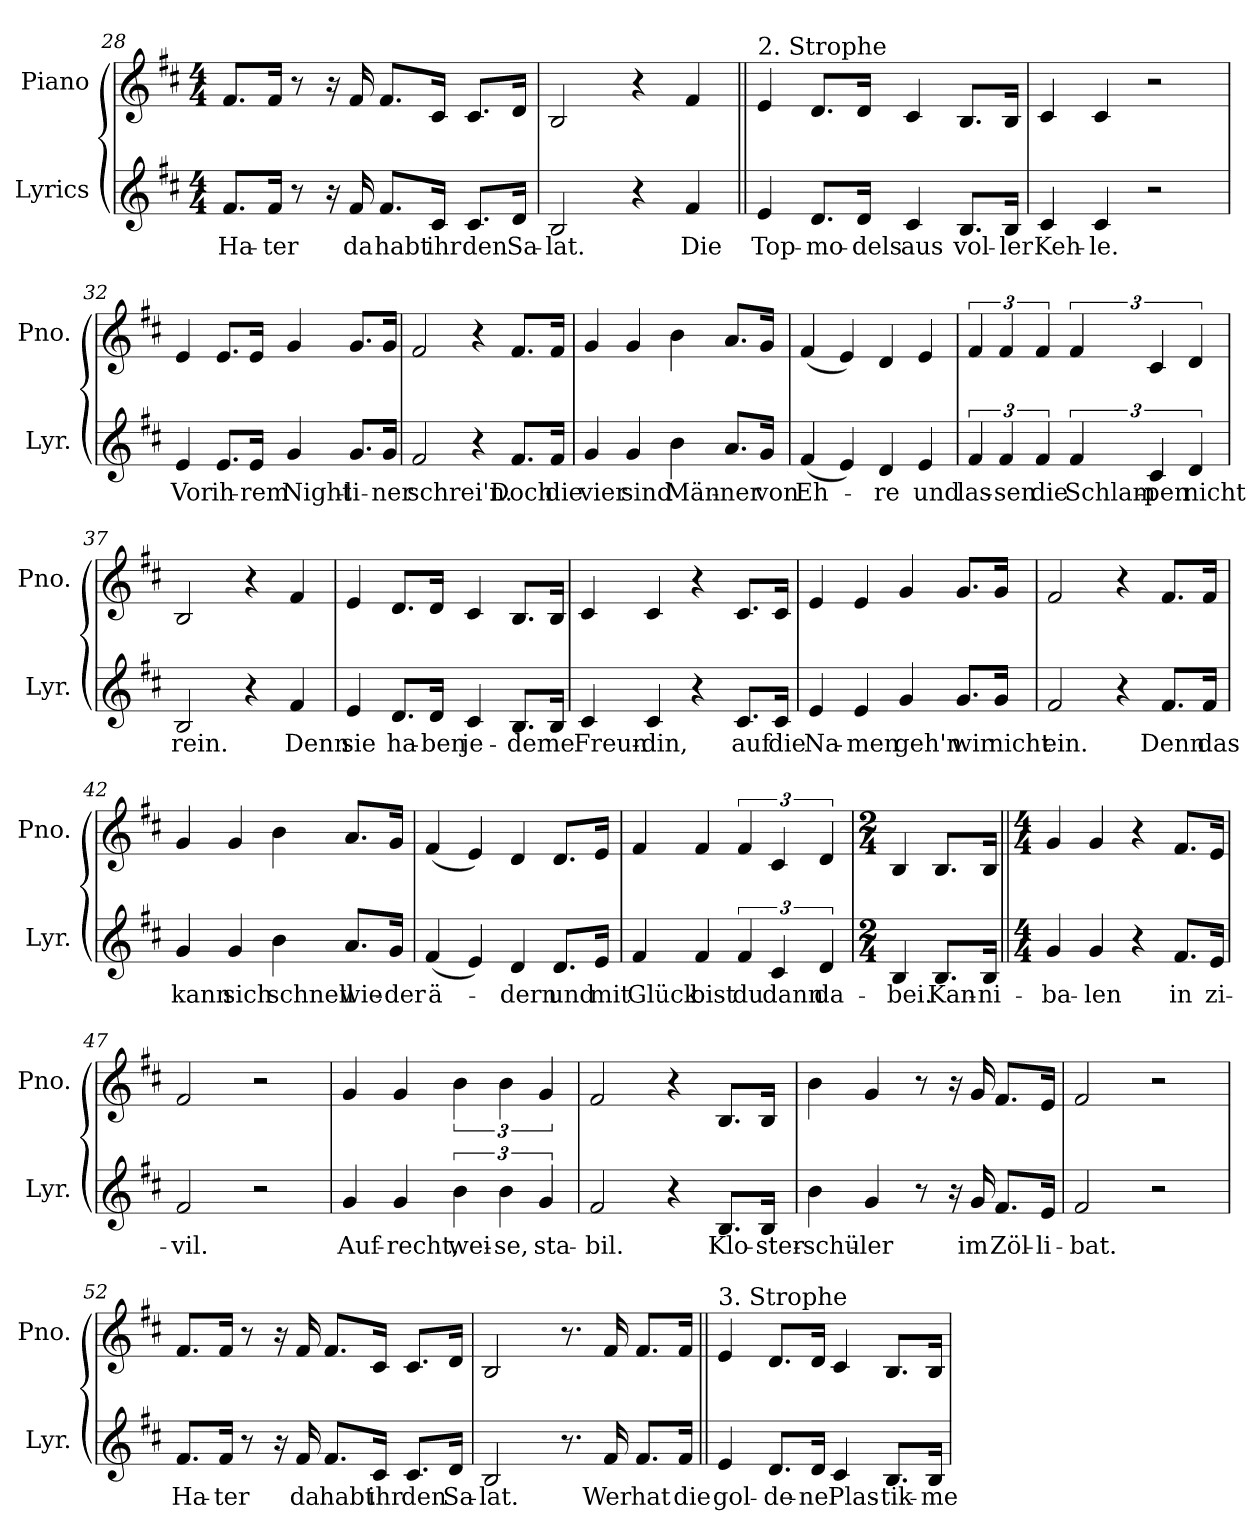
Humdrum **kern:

**kern	**text	**kern
*part2	*part2	*part1
*staff2	*staff2	*staff1
*I"Lyrics	*	*I"Piano
*I'Lyr.	*	*I'Pno.
*clefG2	*	*clefG2
*k[f#c#]	*	*k[f#c#]
*M4/4	*	*M4/4
=28	=28	=28
8.f#L	Ha-	8.f#L
16f#Jk	-ter	16f#Jk
8r	.	8r
16r	.	16r
16f#	da	16f#
8.f#L	habt	8.f#L
16c#Jk	ihr	16c#Jk
8.c#L	den	8.c#L
16dJk	Sa-	16dJk
=29	=29	=29
2B	-lat.	2B
4r	.	4r
4f#	Die	4f#
=30||	=30||	=30||
!	!	!LO:TX:t=2. Strophe
4e	Top-	4e
8.dL	-mo-	8.dL
16dJk	-dels	16dJk
4c#	aus	4c#
8.BL	vol-	8.BL
16BJk	-ler	16BJk
=31	=31	=31
4c#	Keh-	4c#
4c#	-le.	4c#
2r	.	2r
=32	=32	=32
4e	Vor	4e
8.eL	ih-	8.eL
16eJk	-rem	16eJk
4g	Night-	4g
8.gL	-li-	8.gL
16gJk	-ner	16gJk
=33	=33	=33
2f#	schrei'n.	2f#
4r	.	4r
8.f#L	Doch	8.f#L
16f#Jk	die	16f#Jk
=34	=34	=34
4g	vier	4g
4g	sind	4g
4b	Män-	4b
8.aL	-ner	8.aL
16gJk	von	16gJk
=35	=35	=35
(<4f#	Eh-	(<4f#
4e)	.	4e)
4d	-re	4d
4e	und	4e
=36	=36	=36
6f#	las-	6f#
6f#	-sen	6f#
6f#	die	6f#
6f#	Schlam-	6f#
6c#	-pen	6c#
6d	nicht	6d
=37	=37	=37
2B	rein.	2B
4r	.	4r
4f#	Denn	4f#
=38	=38	=38
4e	sie	4e
8.dL	ha-	8.dL
16dJk	-ben	16dJk
4c#	je-	4c#
8.BL	-der	8.BL
16BJk	ne	16BJk
=39	=39	=39
4c#	Freun-	4c#
4c#	-din,	4c#
4r	.	4r
8.c#L	auf	8.c#L
16c#Jk	die	16c#Jk
=40	=40	=40
4e	Na-	4e
4e	-men	4e
4g	geh'n	4g
8.gL	wir	8.gL
16gJk	nicht	16gJk
=41	=41	=41
2f#	ein.	2f#
4r	.	4r
8.f#L	Denn	8.f#L
16f#Jk	das	16f#Jk
=42	=42	=42
4g	kann	4g
4g	sich	4g
4b	schnell	4b
8.aL	wie-	8.aL
16gJk	-der	16gJk
=43	=43	=43
(<4f#	ä-	(<4f#
4e)	.	4e)
4d	-dern	4d
8.dL	und	8.dL
16eJk	mit	16eJk
=44	=44	=44
4f#	Glück	4f#
4f#	bist	4f#
6f#	du	6f#
6c#	dann	6c#
6d	da-	6d
=45	=45	=45
*M2/4	*	*M2/4
4B	-bei.	4B
8.BL	Kan-	8.BL
16BJk	-ni-	16BJk
=46||	=46||	=46||
*M4/4	*	*M4/4
4g	-ba-	4g
4g	-len	4g
4r	.	4r
8.f#L	in	8.f#L
16eJk	zi-	16eJk
=47	=47	=47
2f#	-vil.	2f#
2r	.	2r
=48	=48	=48
4g	Auf-	4g
4g	-recht,	4g
6b	wei-	6b
6b	-se,	6b
6g	sta-	6g
=49	=49	=49
2f#	-bil.	2f#
4r	.	4r
8.BL	Klo-	8.BL
16BJk	-ster-	16BJk
=50	=50	=50
4b	-schü-	4b
4g	-ler	4g
8r	.	8r
16r	.	16r
16g	im	16g
8.f#L	Zöl-	8.f#L
16eJk	-li-	16eJk
=51	=51	=51
2f#	-bat.	2f#
2r	.	2r
=52	=52	=52
8.f#L	Ha-	8.f#L
16f#Jk	-ter	16f#Jk
8r	.	8r
16r	.	16r
16f#	da	16f#
8.f#L	habt	8.f#L
16c#Jk	ihr	16c#Jk
8.c#L	den	8.c#L
16dJk	Sa-	16dJk
=53	=53	=53
2B	-lat.	2B
8.r	.	8.r
16f#	Wer	16f#
8.f#L	hat	8.f#L
16f#Jk	die	16f#Jk
=54||	=54||	=54||
!	!	!LO:TX:t=3. Strophe
4e	gol-	4e
8.dL	-de-	8.dL
16dJk	-ne	16dJk
4c#	Plas-	4c#
8.BL	-tik-	8.BL
16BJk	-me-	16BJk
=	=	=
*-	*-	*-
